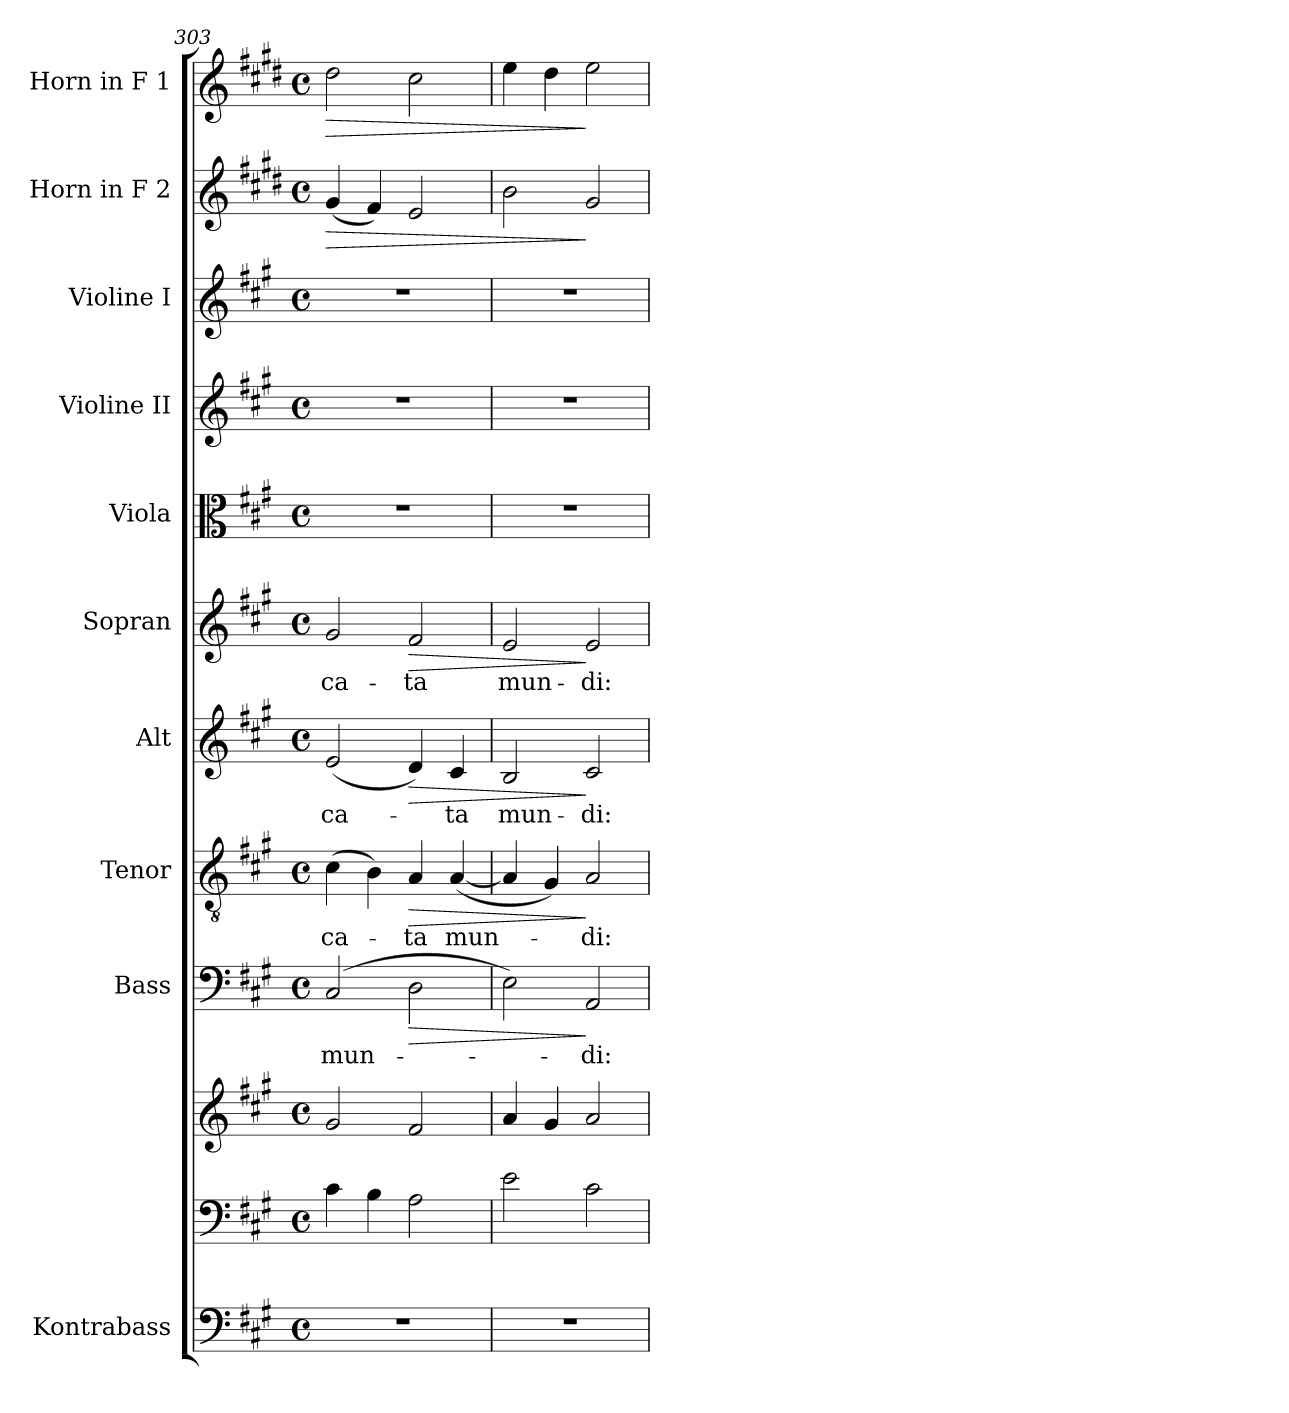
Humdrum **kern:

**kern	**kern	**kern	**kern	**text	**dynam	**kern	**text	**dynam	**kern	**text	**dynam	**kern	**text	**dynam	**kern	**kern	**kern	**kern	**dynam	**kern	**dynam
*part11	*part10	*part10	*part9	*part9	*part9	*part8	*part8	*part8	*part7	*part7	*part7	*part6	*part6	*part6	*part5	*part4	*part3	*part2	*part2	*part1	*part1
*staff12	*staff11	*staff10	*staff9	*staff9	*staff9	*staff8	*staff8	*staff8	*staff7	*staff7	*staff7	*staff6	*staff6	*staff6	*staff5	*staff4	*staff3	*staff2	*staff2	*staff1	*staff1
*I"Kontrabass	*	*	*I"Bass	*	*	*I"Tenor	*	*	*I"Alt	*	*	*I"Sopran	*	*	*I"Viola	*I"Violine II	*I"Violine I	*I"Horn in F 2	*	*I"Horn in F 1	*
*I'Kb.	*	*	*I'B.	*	*	*I'T.	*	*	*I'A.	*	*	*I'S.	*	*	*I'Vla.	*I'Vl. II	*I'Vl. I	*	*	*	*
!!LO:PB:g=z
*clefF4	*clefF4	*clefG2	*clefF4	*	*	*clefGv2	*	*	*clefG2	*	*	*clefG2	*	*	*clefC3	*clefG2	*clefG2	*clefG2	*	*clefG2	*
*ITrd7c12	*	*	*	*	*	*	*	*	*	*	*	*	*	*	*	*	*	*ITrd4c7	*	*ITrd4c7	*
*k[f#c#g#]	*k[f#c#g#]	*k[f#c#g#]	*k[f#c#g#]	*	*	*k[f#c#g#]	*	*	*k[f#c#g#]	*	*	*k[f#c#g#]	*	*	*k[f#c#g#]	*k[f#c#g#]	*k[f#c#g#]	*k[f#c#g#]	*	*k[f#c#g#]	*
*A:	*A:	*A:	*A:	*	*	*A:	*	*	*A:	*	*	*A:	*	*	*A:	*A:	*A:	*A:	*	*A:	*
*M4/4	*M4/4	*M4/4	*M4/4	*	*	*M4/4	*	*	*M4/4	*	*	*M4/4	*	*	*M4/4	*M4/4	*M4/4	*M4/4	*	*M4/4	*
*met(c)	*met(c)	*met(c)	*met(c)	*	*	*met(c)	*	*	*met(c)	*	*	*met(c)	*	*	*met(c)	*met(c)	*met(c)	*met(c)	*	*met(c)	*
=303	=303	=303	=303	=303	=303	=303	=303	=303	=303	=303	=303	=303	=303	=303	=303	=303	=303	=303	=303	=303	=303
!	!	!	!	!LO:LY:b	!	!	!LO:LY:b	!	!	!LO:LY:b	!	!	!LO:LY:b	!	!	!	!	!	!LO:HP:b	!	!LO:HP:b
1r	4c#\	2g#/	(2C#/	mun-	.	(>4c#\	-ca-	.	(<2e/	-ca-	.	2g#/	-ca-	.	1r	1r	1r	(<4c#/	>	2g#\	>
.	4B\	.	.	.	.	4B\)	.	.	.	.	.	.	.	.	.	.	.	4B/)	.	.	.
!	!	!	!	!	!LO:HP:b	!	!LO:LY:b	!LO:HP:b	!	!	!LO:HP:b	!	!LO:LY:b	!LO:HP:b	!	!	!	!	!	!	!
.	2A\	2f#/	2D\	.	>	4A/	-ta	>	4d/)	.	>	2f#/	-ta	>	.	.	.	2A/	.	2f#\	.
!	!	!	!	!	!	!	!LO:LY:b	!	!	!LO:LY:b	!	!	!	!	!	!	!	!	!	!	!
.	.	.	.	.	.	(<[4A/	mun-	.	4c#/	-ta	.	.	.	.	.	.	.	.	.	.	.
=304	=304	=304	=304	=304	=304	=304	=304	=304	=304	=304	=304	=304	=304	=304	=304	=304	=304	=304	=304	=304	=304
!	!	!	!	!	!	!	!	!	!	!LO:LY:b	!	!	!LO:LY:b	!	!	!	!	!	!	!	!
1r	2e\	4a/	2E\)	.	.	4A/]	.	.	2B/	mun-	.	2e/	mun-	.	1r	1r	1r	2e\	.	4a\	.
.	.	4g#/	.	.	.	4G#/)	.	.	.	.	.	.	.	.	.	.	.	.	.	4g#\	.
!	!	!	!	!LO:LY:b	!	!	!LO:LY:b	!	!	!LO:LY:b	!	!	!LO:LY:b	!	!	!	!	!	!	!	!
.	2c#\	2a/	2AA/	-di:	]	2A/	-di:	]	2c#/	-di:	]	2e/	-di:	]	.	.	.	2c#/	]	2a\	]
=	=	=	=	=	=	=	=	=	=	=	=	=	=	=	=	=	=	=	=	=	=
*-	*-	*-	*-	*-	*-	*-	*-	*-	*-	*-	*-	*-	*-	*-	*-	*-	*-	*-	*-	*-	*-
